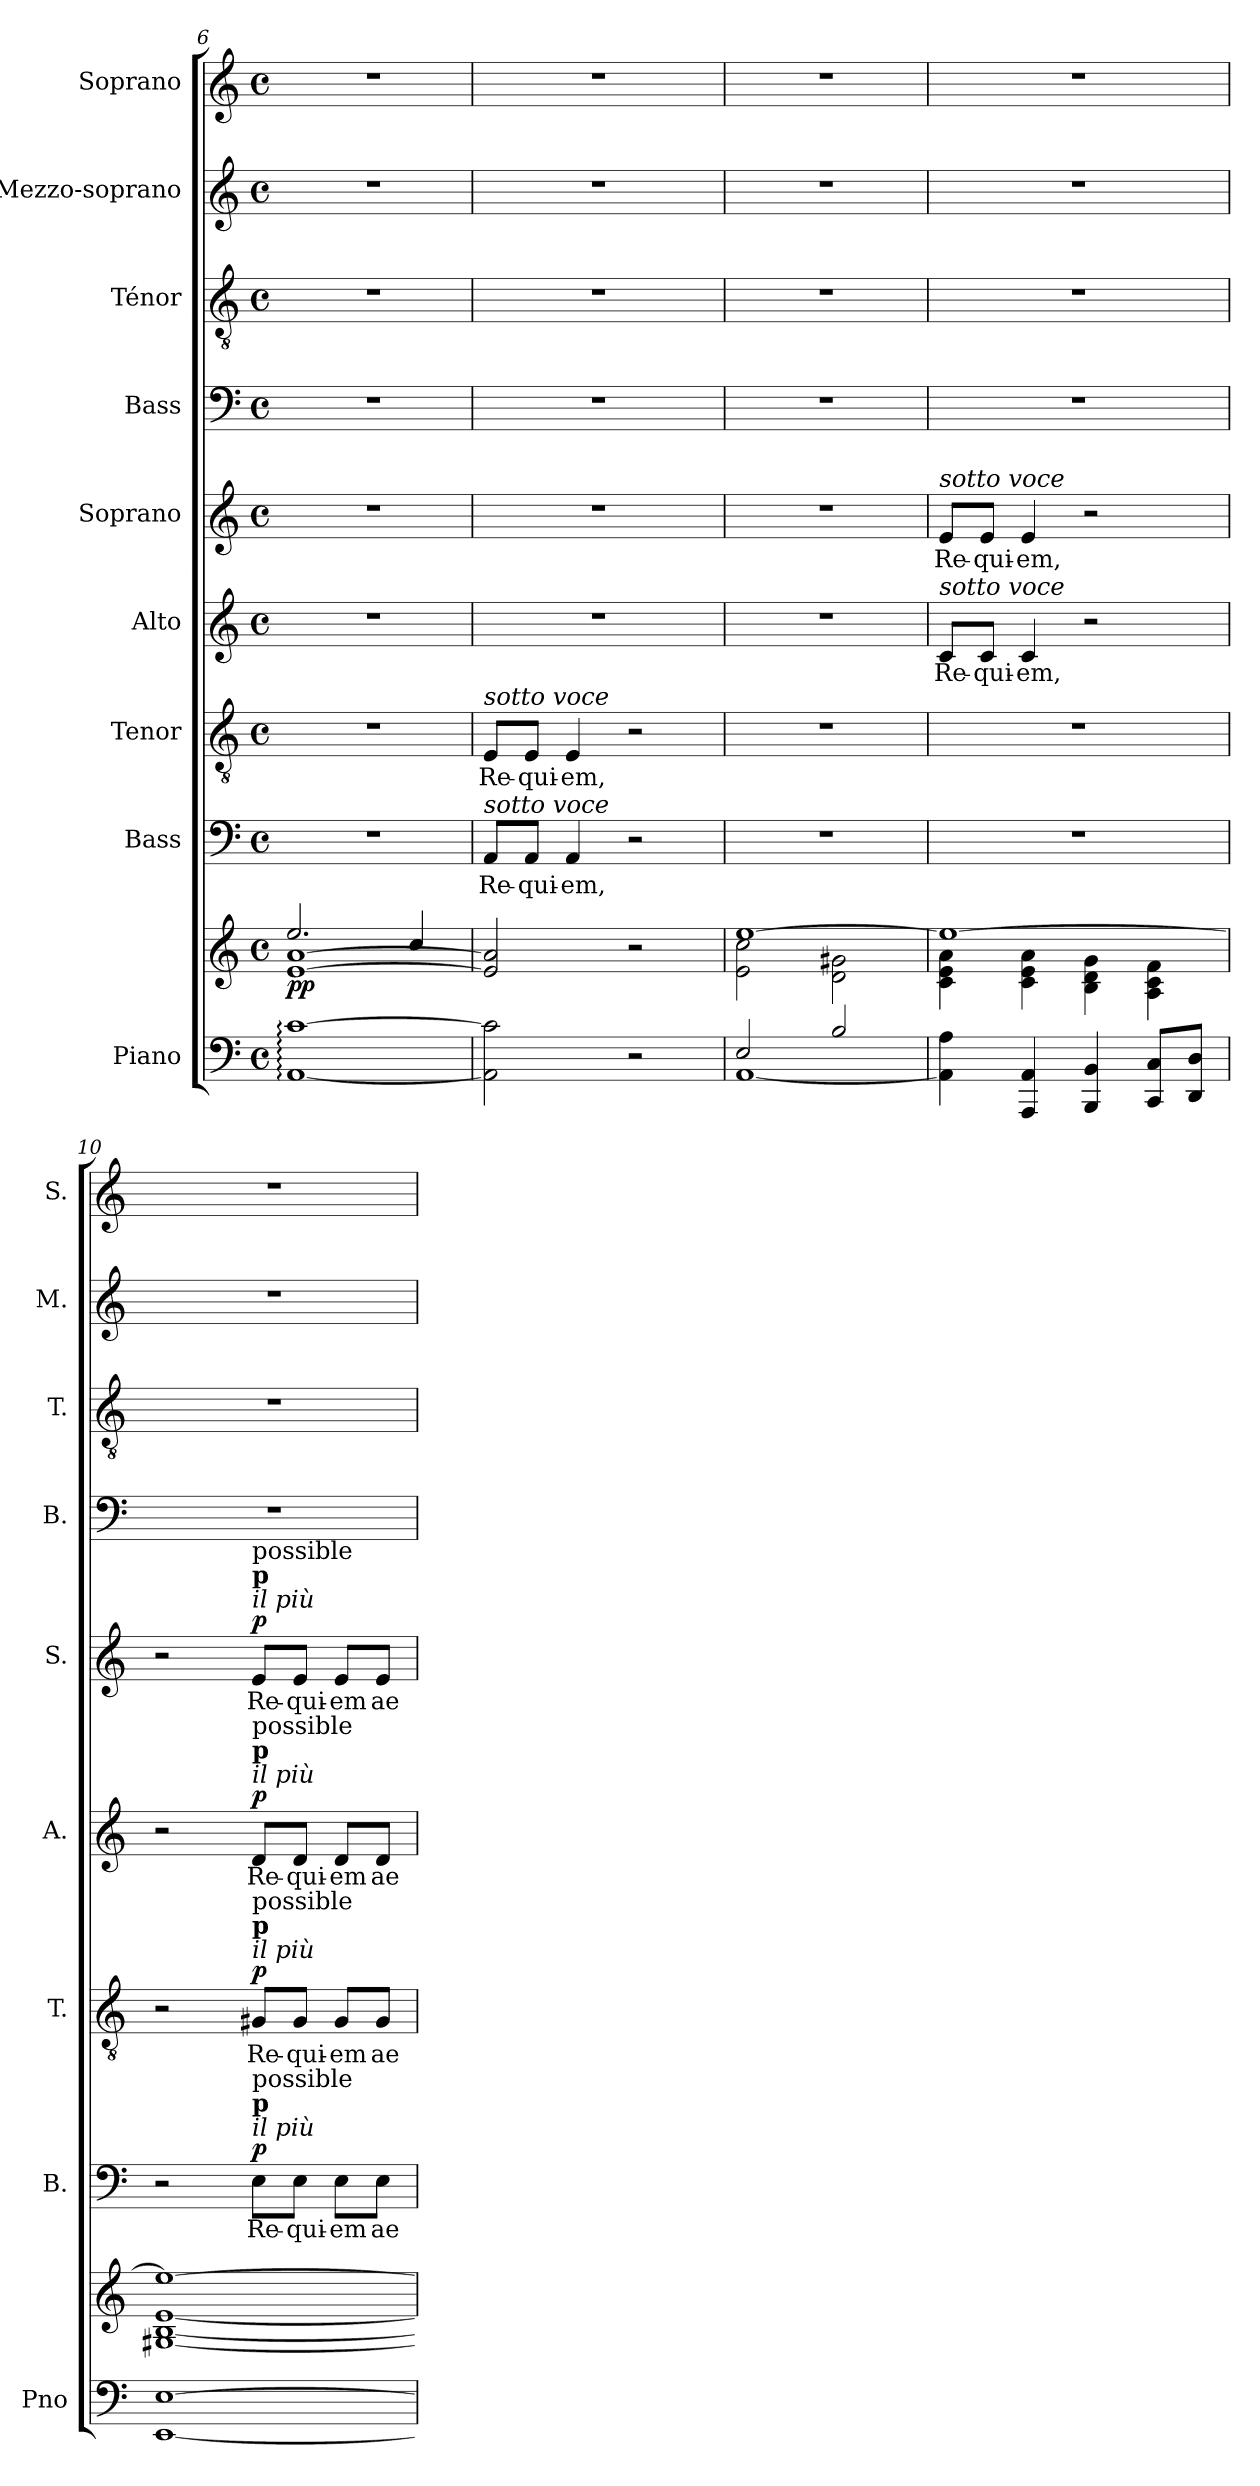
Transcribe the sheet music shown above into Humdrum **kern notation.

**kern	**kern	**dynam	**kern	**text	**dynam	**kern	**text	**dynam	**kern	**text	**dynam	**kern	**text	**dynam	**kern	**kern	**kern	**kern
*part9	*part9	*part9	*part8	*part8	*part8	*part7	*part7	*part7	*part6	*part6	*part6	*part5	*part5	*part5	*part4	*part3	*part2	*part1
*staff10	*staff9	*staff9/10	*staff8	*staff8	*staff8	*staff7	*staff7	*staff7	*staff6	*staff6	*staff6	*staff5	*staff5	*staff5	*staff4	*staff3	*staff2	*staff1
*I"Piano	*	*	*I"Bass	*	*	*I"Tenor	*	*	*I"Alto	*	*	*I"Soprano	*	*	*I"Bass	*I"Ténor	*I"Mezzo-soprano	*I"Soprano
*I'Pno	*	*	*I'B.	*	*	*I'T.	*	*	*I'A.	*	*	*I'S.	*	*	*I'B.	*I'T.	*I'M.	*I'S.
*clefF4	*clefG2	*	*clefF4	*	*	*clefGv2	*	*	*clefG2	*	*	*clefG2	*	*	*clefF4	*clefGv2	*clefG2	*clefG2
*	*	*	*	*	*	*	*	*	*ITrd1c2	*	*	*	*	*	*	*	*	*
*k[]	*k[]	*	*k[]	*	*	*k[]	*	*	*k[b-e-]	*	*	*k[]	*	*	*k[]	*k[]	*k[]	*k[]
*M4/4	*M4/4	*	*M4/4	*	*	*M4/4	*	*	*M4/4	*	*	*M4/4	*	*	*M4/4	*M4/4	*M4/4	*M4/4
*met(c)	*met(c)	*	*met(c)	*	*	*met(c)	*	*	*met(c)	*	*	*met(c)	*	*	*met(c)	*met(c)	*met(c)	*met(c)
=6	=6	=6	=6	=6	=6	=6	=6	=6	=6	=6	=6	=6	=6	=6	=6	=6	=6	=6
*	*^	*	*	*	*	*	*	*	*	*	*	*	*	*	*	*	*	*
!	!	!	!LO:DY:b	!	!	!	!	!	!	!	!	!	!	!	!	!	!	!	!
[1AA: [1c:	[1e [1a	2.ee/	pp	1r	.	.	1r	.	.	1r	.	.	1r	.	.	1r	1r	1r	1r
.	.	4cc/	.	.	.	.	.	.	.	.	.	.	.	.	.	.	.	.	.
=7	=7	=7	=7	=7	=7	=7	=7	=7	=7	=7	=7	=7	=7	=7	=7	=7	=7	=7	=7
!	!	!	!	!	!	!	!LO:TX:a:i:t=sotto voce	!	!	!	!	!	!	!	!	!	!	!	!
!	!	!	!	!LO:TX:a:i:t=sotto voce	!	!	!	!	!	!	!	!	!	!	!	!	!	!	!
!	!	!	!	!	!LO:LY:b	!	!	!LO:LY:b	!	!	!	!	!	!	!	!	!	!	!
*	*v	*v	*	*	*	*	*	*	*	*	*	*	*	*	*	*	*	*	*
2AA\] 2c\]	2e/] 2a/]	.	8AA/L	Re-	.	8E/L	Re-	.	1r	.	.	1r	.	.	1r	1r	1r	1r
!	!	!	!	!LO:LY:b	!	!	!LO:LY:b	!	!	!	!	!	!	!	!	!	!	!
.	.	.	8AA/J	-qui-	.	8E/J	-qui-	.	.	.	.	.	.	.	.	.	.	.
!	!	!	!	!LO:LY:b	!	!	!LO:LY:b	!	!	!	!	!	!	!	!	!	!	!
.	.	.	4AA/	-em,	.	4E/	-em,	.	.	.	.	.	.	.	.	.	.	.
2r	2r	.	2r	.	.	2r	.	.	.	.	.	.	.	.	.	.	.	.
=8	=8	=8	=8	=8	=8	=8	=8	=8	=8	=8	=8	=8	=8	=8	=8	=8	=8	=8
*^	*^	*	*	*	*	*	*	*	*	*	*	*	*	*	*	*	*	*
2E/	[1AA	[1ee	2e\ 2cc\	.	1r	.	.	1r	.	.	1r	.	.	1r	.	.	1r	1r	1r	1r
2B/	.	.	2d\ 2g#X\	.	.	.	.	.	.	.	.	.	.	.	.	.	.	.	.	.
*v	*v	*	*	*	*	*	*	*	*	*	*	*	*	*	*	*	*	*	*	*
!!LO:LB:g=z
=9	=9	=9	=9	=9	=9	=9	=9	=9	=9	=9	=9	=9	=9	=9	=9	=9	=9	=9	=9
!	!	!	!	!	!	!	!	!	!	!	!	!	!LO:TX:a:i:t=sotto voce	!	!	!	!	!	!
!	!	!	!	!	!	!	!	!	!	!LO:TX:a:i:t=sotto voce	!	!	!	!	!	!	!	!	!
!	!	!	!	!	!	!	!	!	!	!	!LO:LY:b	!	!	!LO:LY:b	!	!	!	!	!
4AA\] 4A\	1ee_	4c\ 4e\ 4a\	.	1r	.	.	1r	.	.	8B-i/L	Re-	.	8e/L	Re-	.	1r	1r	1r	1r
!	!	!	!	!	!	!	!	!	!	!	!LO:LY:b	!	!	!LO:LY:b	!	!	!	!	!
.	.	.	.	.	.	.	.	.	.	8B-i/J	-qui-	.	8e/J	-qui-	.	.	.	.	.
!	!	!	!	!	!	!	!	!	!	!	!LO:LY:b	!	!	!LO:LY:b	!	!	!	!	!
4AAA/ 4AA/	.	4c\ 4e\ 4a\	.	.	.	.	.	.	.	4B-i/	-em,	.	4e/	-em,	.	.	.	.	.
4BBB/ 4BB/	.	4B\ 4d\ 4g\	.	.	.	.	.	.	.	2r	.	.	2r	.	.	.	.	.	.
8CC/ 8C/L	.	4A\ 4c\ 4f\	.	.	.	.	.	.	.	.	.	.	.	.	.	.	.	.	.
8DD/ 8D/J	.	.	.	.	.	.	.	.	.	.	.	.	.	.	.	.	.	.	.
=10	=10	=10	=10	=10	=10	=10	=10	=10	=10	=10	=10	=10	=10	=10	=10	=10	=10	=10	=10
[1EE [1E	1ee_	[1G#X [1B [1e	.	2r	.	.	2r	.	.	2r	.	.	2r	.	.	1r	1r	1r	1r
!	!	!	!	!	!	!	!	!	!	!	!	!	!LO:TX:a:i:t=il più	!	!	!	!	!	!
!	!	!	!	!	!	!	!	!	!	!	!	!	!LO:TX:a:B:t=p	!	!	!	!	!	!
!	!	!	!	!	!	!	!	!	!	!	!	!	!LO:TX:a:t=possible	!	!	!	!	!	!
!	!	!	!	!	!	!	!	!	!	!LO:TX:a:i:t=il più	!	!	!	!	!	!	!	!	!
!	!	!	!	!	!	!	!	!	!	!LO:TX:a:B:t=p	!	!	!	!	!	!	!	!	!
!	!	!	!	!	!	!	!	!	!	!LO:TX:a:t=possible	!	!	!	!	!	!	!	!	!
!	!	!	!	!	!	!	!LO:TX:a:i:t=il più	!	!	!	!	!	!	!	!	!	!	!	!
!	!	!	!	!	!	!	!LO:TX:a:B:t=p	!	!	!	!	!	!	!	!	!	!	!	!
!	!	!	!	!	!	!	!LO:TX:a:t=possible	!	!	!	!	!	!	!	!	!	!	!	!
!	!	!	!	!LO:TX:a:i:t=il più	!	!	!	!	!	!	!	!	!	!	!	!	!	!	!
!	!	!	!	!LO:TX:a:B:t=p	!	!	!	!	!	!	!	!	!	!	!	!	!	!	!
!	!	!	!	!LO:TX:a:t=possible	!	!	!	!	!	!	!	!	!	!	!	!	!	!	!
!	!	!	!	!	!LO:LY:b	!LO:DY:a	!	!LO:LY:b	!LO:DY:a	!	!LO:LY:b	!LO:DY:a	!	!LO:LY:b	!LO:DY:a	!	!	!	!
.	.	.	.	8E\L	Re-	p	8G#X/L	Re-	p	8ci/L	Re-	p	8e/L	Re-	p	.	.	.	.
!	!	!	!	!	!LO:LY:b	!	!	!LO:LY:b	!	!	!LO:LY:b	!	!	!LO:LY:b	!	!	!	!	!
.	.	.	.	8E\J	-qui-	.	8G#/J	-qui-	.	8ci/J	-qui-	.	8e/J	-qui-	.	.	.	.	.
!	!	!	!	!	!LO:LY:b	!	!	!LO:LY:b	!	!	!LO:LY:b	!	!	!LO:LY:b	!	!	!	!	!
.	.	.	.	8E\L	-em	.	8G#/L	-em	.	8ci/L	-em	.	8e/L	-em	.	.	.	.	.
!	!	!	!	!	!LO:LY:b	!	!	!LO:LY:b	!	!	!LO:LY:b	!	!	!LO:LY:b	!	!	!	!	!
.	.	.	.	8E\J	ae-	.	8G#/J	ae-	.	8ci/J	ae-	.	8e/J	ae-	.	.	.	.	.
*	*v	*v	*	*	*	*	*	*	*	*	*	*	*	*	*	*	*	*	*
=	=	=	=	=	=	=	=	=	=	=	=	=	=	=	=	=	=	=
*-	*-	*-	*-	*-	*-	*-	*-	*-	*-	*-	*-	*-	*-	*-	*-	*-	*-	*-
